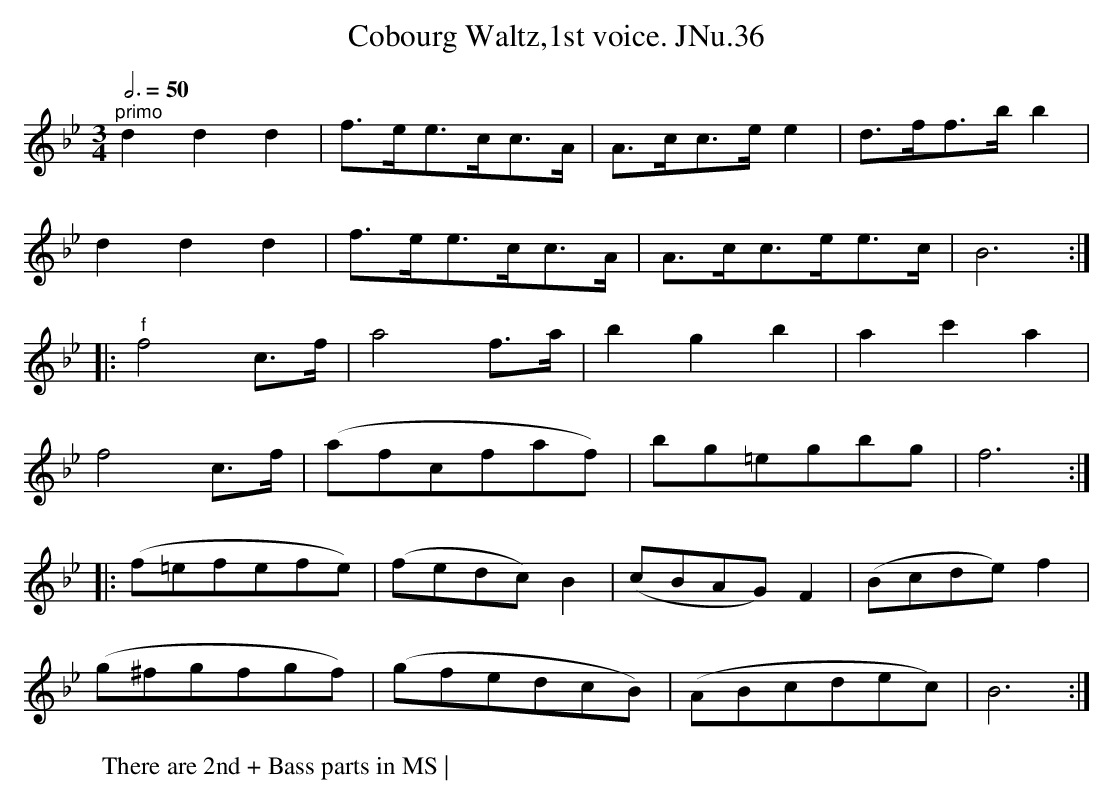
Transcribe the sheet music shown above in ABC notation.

X:1
T:Cobourg Waltz,1st voice. JNu.36
M:3/4
L:1/8
Q:3/4=50
K:Bb
"^primo"d2d2d2|f>ee>cc>A|A>cc>ee2|d>ff>bb2|
d2d2d2|f>ee>cc>A|A>cc>ee>c|B6:|
|:"^f"f4c>f|a4f>a|b2g2b2|a2c'2a2|
f4c>f|(afcfaf)|bg=egbg|f6:|
|:(f=efefe)|(fedc)B2|(cBAG)F2|(Bcde)f2|
(g^fgfgf)|(gfedcB)|(ABcdec)|B6:|
W:There are 2nd + Bass parts in MS |
